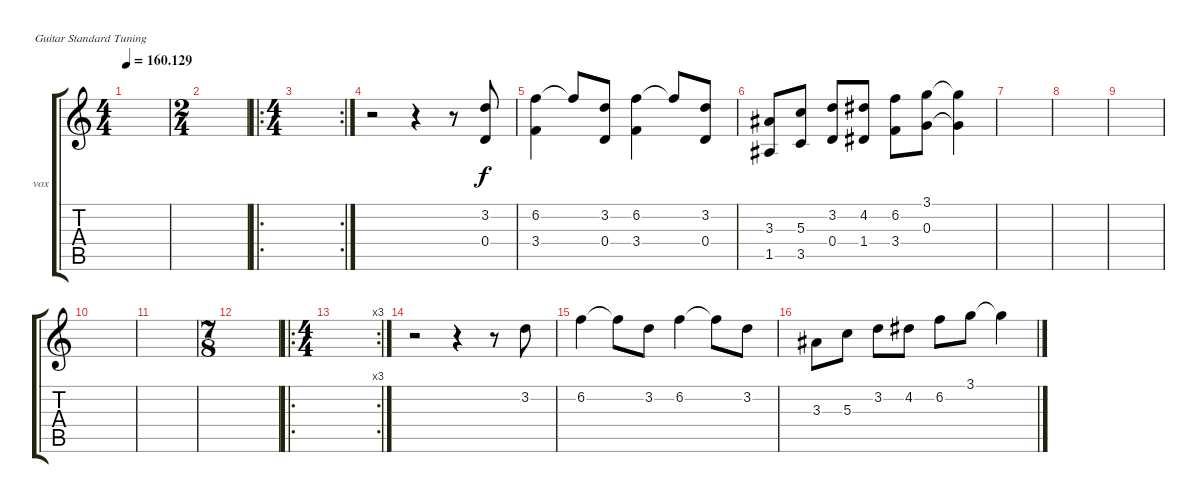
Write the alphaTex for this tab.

\defaultSystemsLayout 4
\bracketExtendMode groupsimilarinstruments
\firstSystemTrackNameOrientation horizontal
\otherSystemsTrackNameOrientation horizontal
\track ("vox" "vox") {instrument acousticguitarnylon}
\staff {score tabs}
\tuning (E4 B3 G3 D3 A2 E2)
\ts (4 4)
\tempo
160.129
\accidentals auto
\clef g2
\ottava regular
\simile none
\ks c
|
\ts (2 4)
|
\ro
\rc 2
\ts (4 4)
|
r.2 r.4 r.8 (3.2 0.4).8 |
(6.2 3.4).4 6.2{t}.8 (3.2 0.4).8 (6.2 3.4).4 6.2{t}.8 (3.2 0.4).8 |
(3.3 1.5).8 (5.3 3.5).8 (3.2 0.4).8 (4.2 1.4).8 (6.2 3.4).8 (3.1 0.3).8 (3.1{t} 0.3{t}).4 |
|
|
|
|
|
\ts (7 8)
|
\ro
\rc 3
\ts (4 4)
|
r.2 r.4 r.8 3.2.8 |
6.2.4 6.2{t}.8 3.2.8 6.2.4 6.2{t}.8 3.2.8 |
3.3.8 5.3.8 3.2.8 4.2.8 6.2.8 3.1.8 3.1{t}.4
